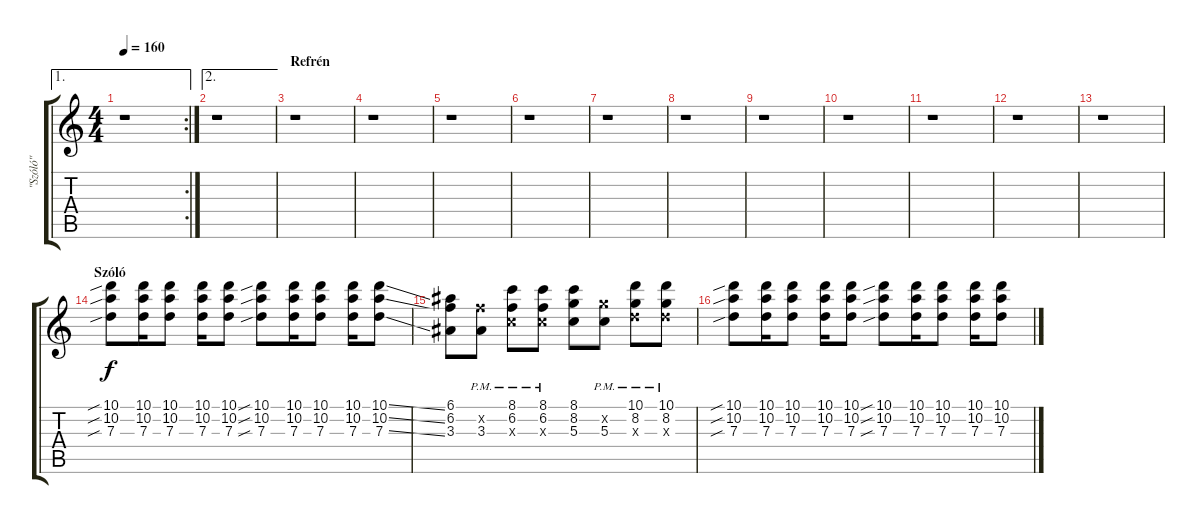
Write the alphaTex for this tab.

\track ("\"Szóló\"" "\"Szóló\"") {instrument distortionguitar}
\staff {score tabs}
\tuning (E4 B3 G3 D3 A2 D2) {hide}
\ae 1
\rc 2
\ts (4 4)
\tempo 160
\clef g2
\ks c
r.1{dy f} |
\ae 2
r.1 |
\section ("" "Refrén")
r.1 |
r.1 |
r.1 |
r.1 |
r.1 |
r.1 |
r.1 |
r.1 |
r.1 |
r.1 |
r.1 |
\section ("" "Szóló")
(10.1{sib} 10.2{sib} 7.3{sib}).8 (10.1 10.2 7.3).16 (10.1 10.2 7.3).8 (10.1 10.2 7.3).16 (10.1 10.2 7.3).8 (10.1{sib} 10.2{sib} 7.3{sib}).8 (10.1 10.2 7.3).16 (10.1 10.2 7.3).8 (10.1 10.2 7.3).16 (10.1{ss} 10.2{ss} 7.3{ss}).8 |
(6.1 6.2 3.3).8 (6.2{x} 3.3{pm}).8 (8.1{pm} 6.2{pm} 5.3{x}).8 (8.1{pm} 6.2{pm} 5.3{x}).8 (8.1 8.2 5.3).8 (8.2{x} 5.3{pm}).8 (10.1{pm} 8.2{pm} 7.3{x}).8 (10.1{pm} 8.2{pm} 7.3{x}).8 |
(10.1{sib} 10.2{sib} 7.3{sib}).8 (10.1 10.2 7.3).16 (10.1 10.2 7.3).8 (10.1 10.2 7.3).16 (10.1 10.2 7.3).8 (10.1{sib} 10.2{sib} 7.3{sib}).8 (10.1 10.2 7.3).16 (10.1 10.2 7.3).8 (10.1 10.2 7.3).16 (10.1{ss} 10.2{ss} 7.3{ss}).8
